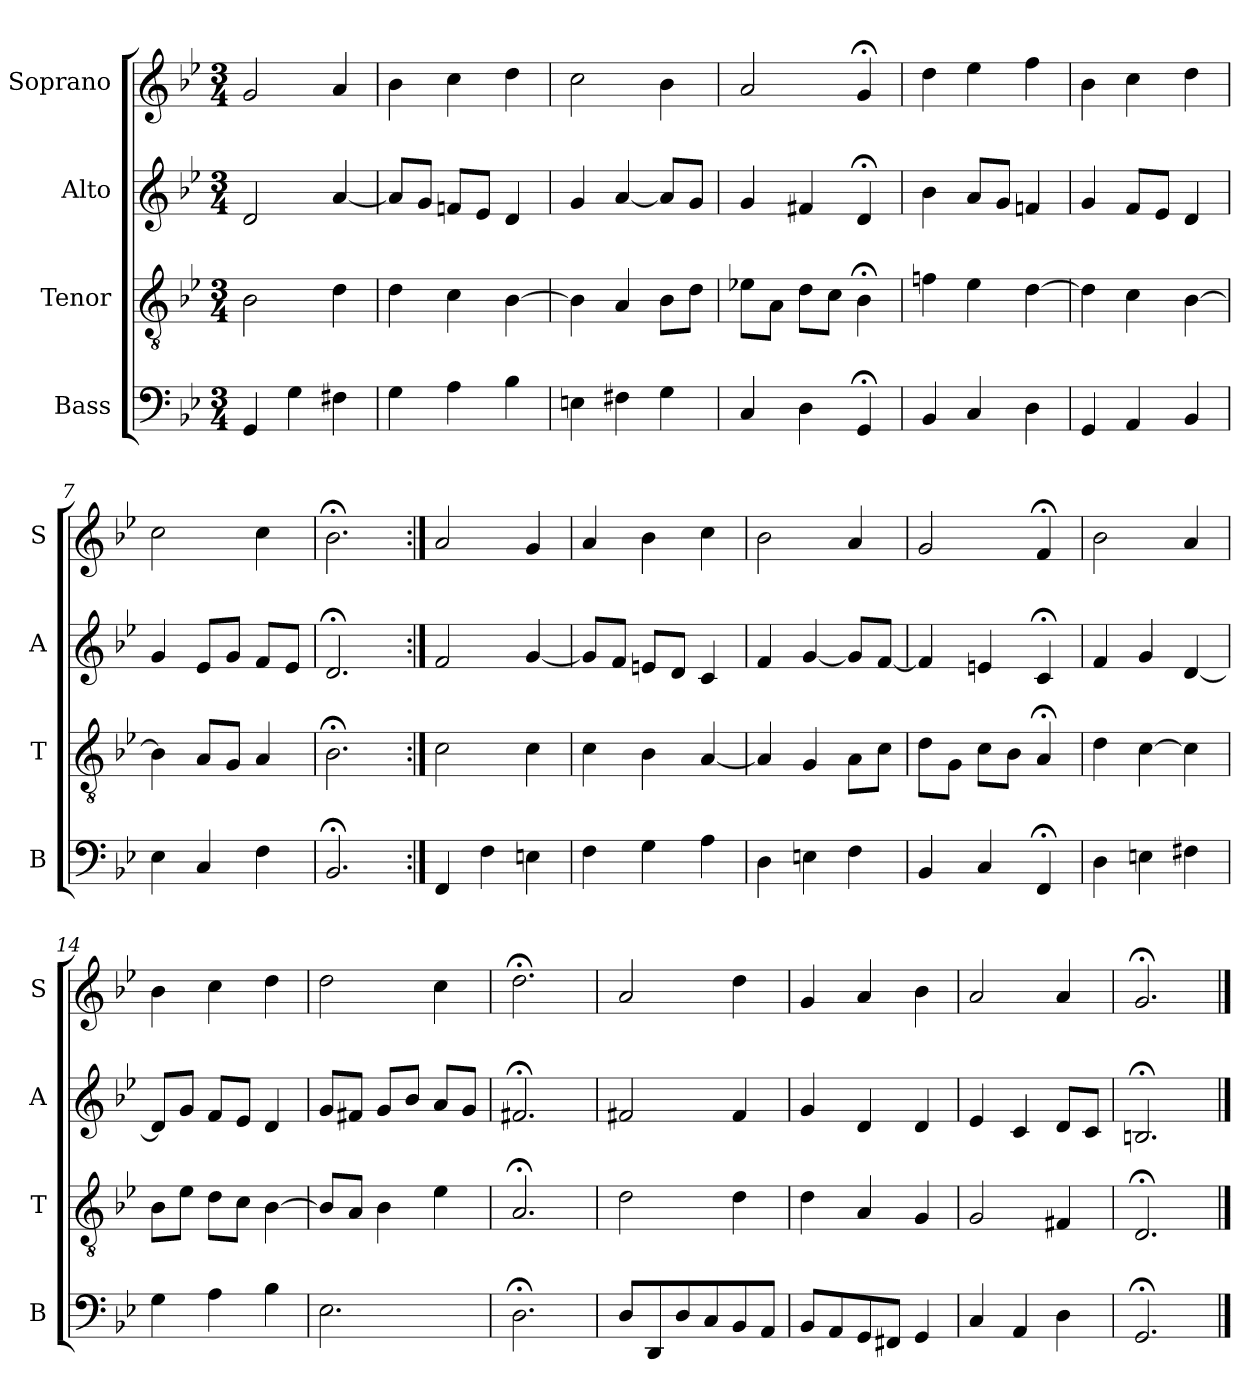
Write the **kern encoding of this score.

**kern	**kern	**kern	**kern
*part4	*part3	*part2	*part1
*staff4	*staff3	*staff2	*staff1
*I"Bass	*I"Tenor	*I"Alto	*I"Soprano
*I'B	*I'T	*I'A	*I'S
*clefF4	*clefGv2	*clefG2	*clefG2
*k[b-e-]	*k[b-e-]	*k[b-e-]	*k[b-e-]
*g:	*g:	*g:	*g:
*M3/4	*M3/4	*M3/4	*M3/4
*MM100	*MM100	*MM100	*MM100
=1	=1	=1	=1
4GG	2B-	2d	2g
4G	.	.	.
4F#X	4d	[4a	4a
=2	=2	=2	=2
4G	4d	8aL]	4b-
.	.	8gJ	.
4A	4c	8fnL	4cc
.	.	8e-J	.
4B-	[4B-	4d	4dd
=3	=3	=3	=3
4En	4B-]	4g	2cc
4F#X	4A	[4a	.
4G	8B-L	8aL]	4b-
.	8dJ	8gJ	.
=4	=4	=4	=4
4C	8e-XL	4g	2a
.	8AJ	.	.
4D	8dL	4f#X	.
.	8cJ	.	.
4GG;<	4B-;<	4d;<	4g;<
=5	=5	=5	=5
4BB-	4fn	4b-	4dd
4C	4e-	8aL	4ee-
.	.	8gJ	.
4D	[4d	4fn	4ff
=6	=6	=6	=6
4GG	4d]	4g	4b-
4AA	4c	8fL	4cc
.	.	8e-J	.
4BB-	[4B-	4d	4dd
=7	=7	=7	=7
4E-	4B-]	4g	2cc
4C	8AL	8e-L	.
.	8GJ	8gJ	.
4F	4A	8fL	4cc
.	.	8e-J	.
=8	=8	=8	=8
2.BB-;<	2.B-;<	2.d;<	2.b-;<
=9:|!	=9:|!	=9:|!	=9:|!
4FF	2c	2f	2a
4F	.	.	.
4En	4c	[4g	4g
=10	=10	=10	=10
4F	4c	8gL]	4a
.	.	8fJ	.
4G	4B-	8enL	4b-
.	.	8dJ	.
4A	[4A	4c	4cc
=11	=11	=11	=11
4D	4A]	4f	2b-
4En	4G	[4g	.
4F	8AL	8gL]	4a
.	8cJ	[8fJ	.
=12	=12	=12	=12
4BB-	8dL	4f]	2g
.	8GJ	.	.
4C	8cL	4en	.
.	8B-J	.	.
4FF;<	4A;<	4c;<	4f;<
=13	=13	=13	=13
4D	4d	4f	2b-
4En	[4c	4g	.
4F#X	4c]	[4d	4a
=14	=14	=14	=14
4G	8B-L	8dL]	4b-
.	8e-J	8gJ	.
4A	8dL	8fL	4cc
.	8cJ	8e-J	.
4B-	[4B-	4d	4dd
=15	=15	=15	=15
2.E-	8B-L]	8gL	2dd
.	8AJ	8f#XJ	.
.	4B-	8gL	.
.	.	8b-J	.
.	4e-	8aL	4cc
.	.	8gJ	.
=16	=16	=16	=16
2.D;<	2.A;<	2.f#X;<	2.dd;<
=17	=17	=17	=17
8DL	2d	2f#X	2a
8DD	.	.	.
8D	.	.	.
8C	.	.	.
8BB-	4d	4f#	4dd
8AAJ	.	.	.
=18	=18	=18	=18
8BB-L	4d	4g	4g
8AA	.	.	.
8GG	4A	4d	4a
8FF#XJ	.	.	.
4GG	4G	4d	4b-
=19	=19	=19	=19
4C	2G	4e-	2a
4AA	.	4c	.
4D	4F#X	8dL	4a
.	.	8cJ	.
=20	=20	=20	=20
2.GG;<	2.D;<	2.Bn;<	2.g;<
==	==	==	==
*-	*-	*-	*-
